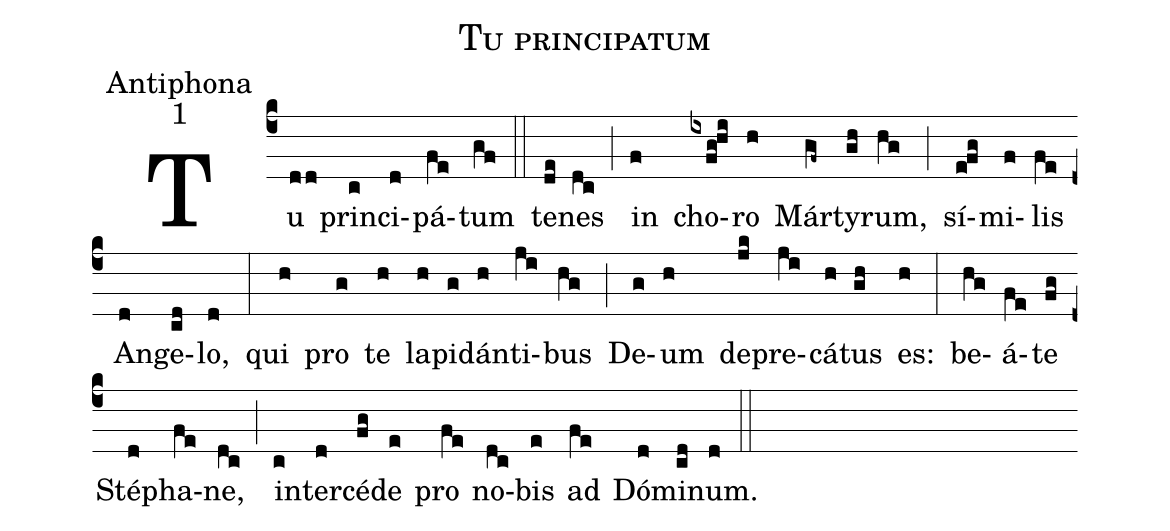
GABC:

name:Tu principatum;
office-part:Antiphona;
mode:1;
%%
(c4) Tu(dd) prin(c)ci(d)pá(fe)tum(gf) (::)
te(de)nes(dc) (;) in(f) cho(ixfg!hi)ro(h) Már(gf~)ty(gh)rum,(hg) (;) sí(e!fg)mi(f)lis(fe) An(d)ge(cd)lo,(d) (:)
qui(h) pro(g) te(h) la(h)pi(g)dán(h)ti(ji)bus(hg) (;) De(g)um(h) de(jk)pre(ji)cá(h)tus(gh) es:(h) (:)
be(hg)á(fe)te(fg) Sté(d)pha(fe)ne,(dc) (;) in(c)ter(d)cé(fg)de(e) pro(fe) no(dc)bis(e) ad(fe) Dó(d)mi(cd)num.(d) (::)
